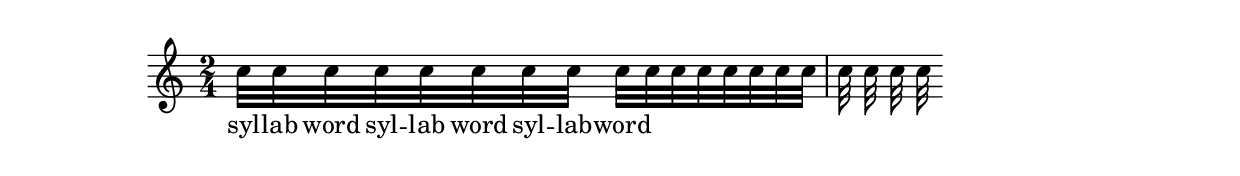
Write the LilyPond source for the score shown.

\header {

  texidoc = "The minimum distance between lyrics is determined by the
@code{minimum-distance} of @code{LyricHyphen} and
@code{LyricSpace}.

The ideal length of a hyphen is determined by its @code{length}
property, but it may be shortened down to @code{minimum-length} in
tight situations. If in this it still does not fit, the hyphen will be
omitted.

Like all overrides within @code{\\lyricsto} and @code{\\addlyrics}, the
effect of a setting is delayed is one syllable."

}

\version "2.17.6"

\layout {
  ragged-right = ##t
}


\relative c'' {
  \time 2/4
  c32 c c c 
  c32 c c c 
  c32 c c c 
  c32 c c c 
  c32 c c c 
}
\addlyrics
{
  %% tight spacing: hyphen disappears 
  syl -- lab word

  %% increase minimum-distance: forces more space, so hyphen reappears
  \override LyricHyphen.minimum-distance = #1.0
  syl -- lab word

  %% minimum-distance 0 for LyricSpace: this places words next to each other. 
  \override LyricSpace.minimum-distance = #0.0
  syl -- lab word
}
